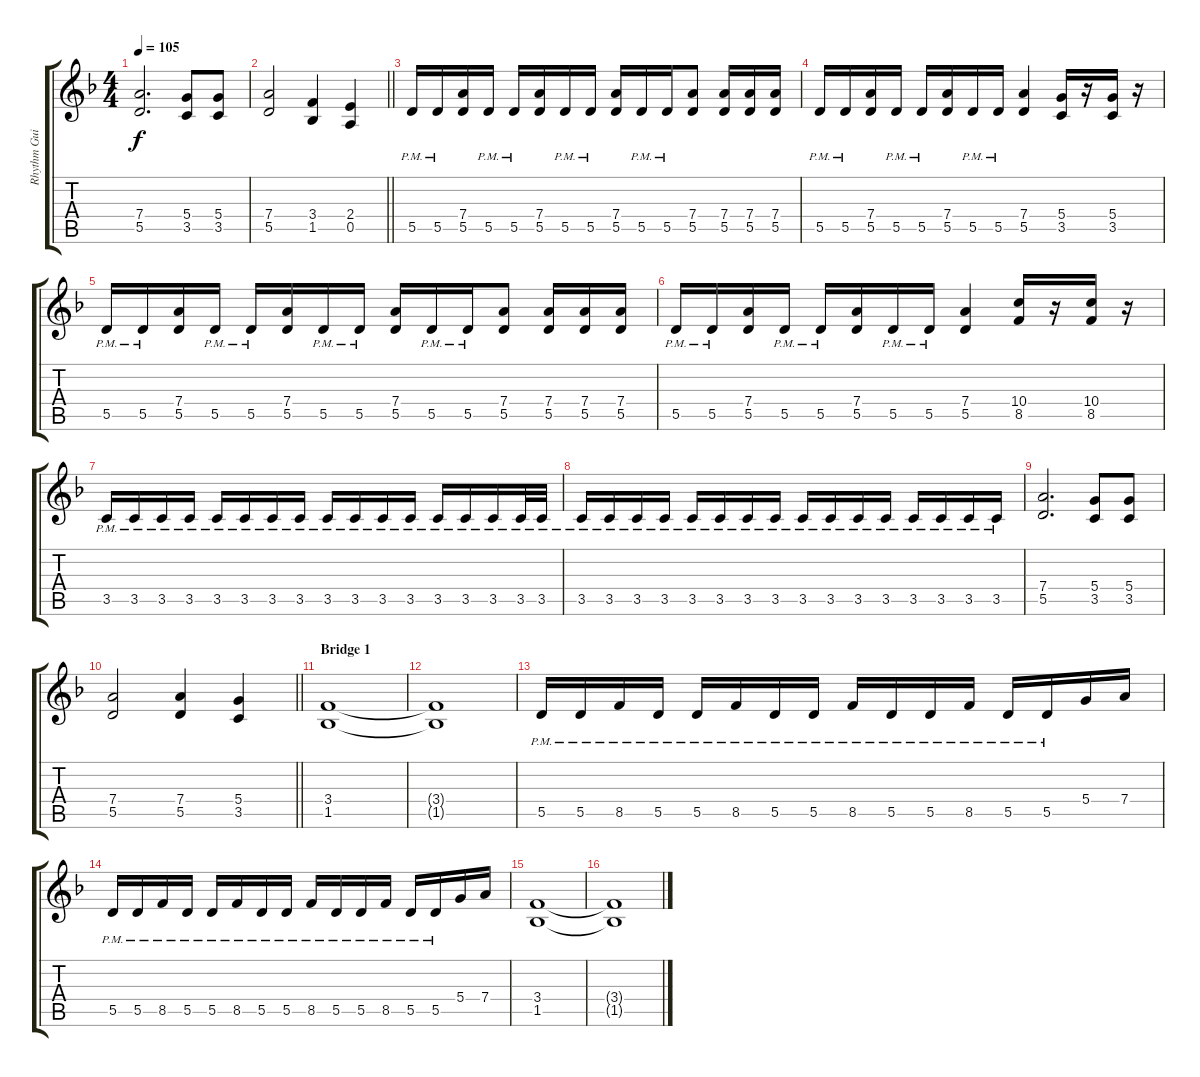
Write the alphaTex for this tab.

\track ("Rhythm Guitar 1: Henrik Juhano" "Rhythm Gui") {instrument distortionguitar}
\staff {score tabs}
\tuning (E4 B3 G3 D3 A2 E2) {hide}
\ts (4 4)
\tempo 105
\clef g2
\ks dminor
(7.4 5.5).2{d dy f} (5.4 3.5).8 (5.4 3.5).8 |
\barLineRight lightlight
(7.4 5.5).2 (3.4 1.5).4 (2.4 0.5).4 |
5.5{pm}.16 5.5{pm}.16 (7.4 5.5).16 5.5{pm}.16 5.5{pm}.16 (7.4 5.5).16 5.5{pm}.16 5.5{pm}.16 (7.4 5.5).16 5.5{pm}.16 5.5{pm}.16 (7.4 5.5).8 (7.4 5.5).16 (7.4 5.5).16 (7.4 5.5).16 |
5.5{pm}.16 5.5{pm}.16 (7.4 5.5).16 5.5{pm}.16 5.5{pm}.16 (7.4 5.5).16 5.5{pm}.16 5.5{pm}.16 (7.4 5.5).4 (5.4 3.5).16 r.16 (5.4 3.5).16 r.16 |
5.5{pm}.16 5.5{pm}.16 (7.4 5.5).16 5.5{pm}.16 5.5{pm}.16 (7.4 5.5).16 5.5{pm}.16 5.5{pm}.16 (7.4 5.5).16 5.5{pm}.16 5.5{pm}.16 (7.4 5.5).8 (7.4 5.5).16 (7.4 5.5).16 (7.4 5.5).16 |
5.5{pm}.16 5.5{pm}.16 (7.4 5.5).16 5.5{pm}.16 5.5{pm}.16 (7.4 5.5).16 5.5{pm}.16 5.5{pm}.16 (7.4 5.5).4 (10.4 8.5).16 r.16 (10.4 8.5).16 r.16 |
3.5{pm}.16 3.5{pm}.16 3.5{pm}.16 3.5{pm}.16 3.5{pm}.16 3.5{pm}.16 3.5{pm}.16 3.5{pm}.16 3.5{pm}.16 3.5{pm}.16 3.5{pm}.16 3.5{pm}.16 3.5{pm}.16 3.5{pm}.16 3.5{pm}.16 3.5{pm}.32 3.5{pm}.32 |
3.5{pm}.16 3.5{pm}.16 3.5{pm}.16 3.5{pm}.16 3.5{pm}.16 3.5{pm}.16 3.5{pm}.16 3.5{pm}.16 3.5{pm}.16 3.5{pm}.16 3.5{pm}.16 3.5{pm}.16 3.5{pm}.16 3.5{pm}.16 3.5{pm}.16 3.5{pm}.16 |
(7.4 5.5).2{d} (5.4 3.5).8 (5.4 3.5).8 |
\barLineRight lightlight
(7.4 5.5).2 (7.4 5.5).4 (5.4 3.5).4 |
\section ("" "Bridge 1")
(3.4 1.5).1 |
(3.4{t} 1.5{t}).1 |
5.5{pm}.16 5.5{pm}.16 8.5{pm}.16 5.5{pm}.16 5.5{pm}.16 8.5{pm}.16 5.5{pm}.16 5.5{pm}.16 8.5{pm}.16 5.5{pm}.16 5.5{pm}.16 8.5{pm}.16 5.5{pm}.16 5.5{pm}.16 5.4.16 7.4.16 |
5.5{pm}.16 5.5{pm}.16 8.5{pm}.16 5.5{pm}.16 5.5{pm}.16 8.5{pm}.16 5.5{pm}.16 5.5{pm}.16 8.5{pm}.16 5.5{pm}.16 5.5{pm}.16 8.5{pm}.16 5.5{pm}.16 5.5{pm}.16 5.4.16 7.4.16 |
(3.4 1.5).1 |
(3.4{t} 1.5{t}).1
